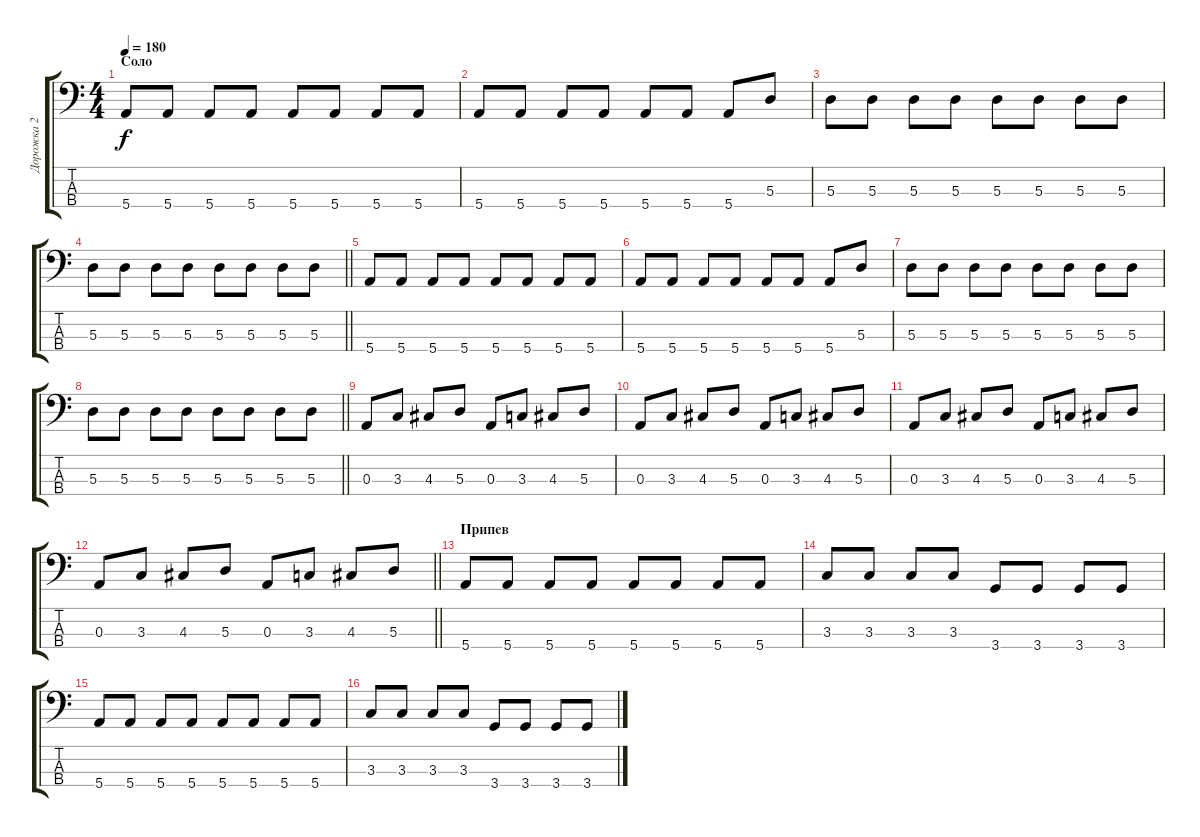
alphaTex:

\track ("Дорожка 2" "Дорожка 2") {instrument electricbassfinger}
\staff {score tabs}
\tuning (G2 D2 A1 E1) {hide}
\ts (4 4)
\section ("" "Соло")
\tempo 180
\clef f4
\ks c
5.4.8{dy f} 5.4.8 5.4.8 5.4.8 5.4.8 5.4.8 5.4.8 5.4.8 |
5.4.8 5.4.8 5.4.8 5.4.8 5.4.8 5.4.8 5.4.8 5.3.8 |
5.3.8 5.3.8 5.3.8 5.3.8 5.3.8 5.3.8 5.3.8 5.3.8 |
\barLineRight lightlight
5.3.8 5.3.8 5.3.8 5.3.8 5.3.8 5.3.8 5.3.8 5.3.8 |
5.4.8 5.4.8 5.4.8 5.4.8 5.4.8 5.4.8 5.4.8 5.4.8 |
5.4.8 5.4.8 5.4.8 5.4.8 5.4.8 5.4.8 5.4.8 5.3.8 |
5.3.8 5.3.8 5.3.8 5.3.8 5.3.8 5.3.8 5.3.8 5.3.8 |
\barLineRight lightlight
5.3.8 5.3.8 5.3.8 5.3.8 5.3.8 5.3.8 5.3.8 5.3.8 |
0.3.8 3.3.8 4.3.8 5.3.8 0.3.8 3.3.8 4.3.8 5.3.8 |
0.3.8 3.3.8 4.3.8 5.3.8 0.3.8 3.3.8 4.3.8 5.3.8 |
0.3.8 3.3.8 4.3.8 5.3.8 0.3.8 3.3.8 4.3.8 5.3.8 |
\barLineRight lightlight
0.3.8 3.3.8 4.3.8 5.3.8 0.3.8 3.3.8 4.3.8 5.3.8 |
\section ("" "Припев")
5.4.8 5.4.8 5.4.8 5.4.8 5.4.8 5.4.8 5.4.8 5.4.8 |
3.3.8 3.3.8 3.3.8 3.3.8 3.4.8 3.4.8 3.4.8 3.4.8 |
5.4.8 5.4.8 5.4.8 5.4.8 5.4.8 5.4.8 5.4.8 5.4.8 |
3.3.8 3.3.8 3.3.8 3.3.8 3.4.8 3.4.8 3.4.8 3.4.8
